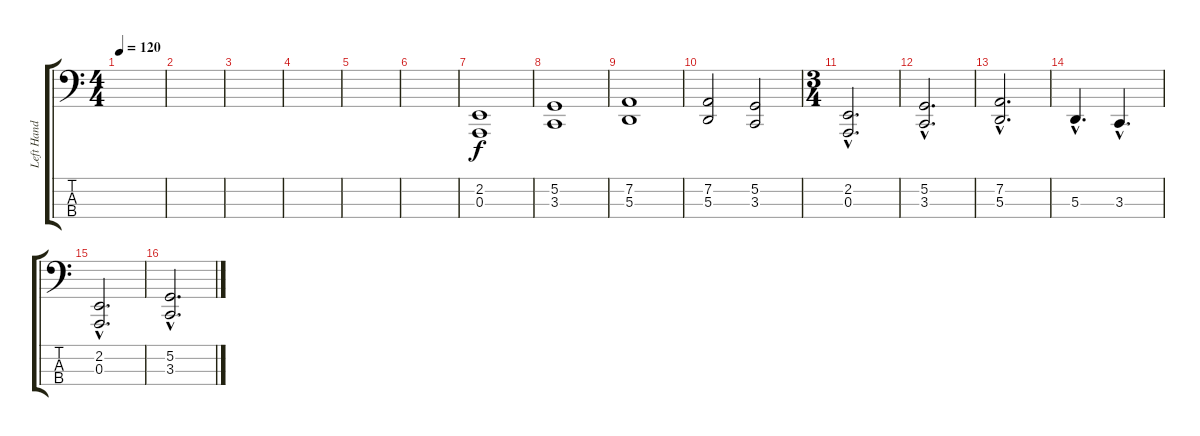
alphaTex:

\track ("Left Hand Piano" "Left Hand ") {instrument acousticgrandpiano}
\staff {score tabs}
\tuning (G2 D2 A1 E1) {hide}
\ts (4 4)
\tempo 120
\clef f4
\ks c
|
|
|
|
|
|
(2.2 0.3).1 |
(5.2 3.3).1 |
(7.2 5.3).1 |
(7.2 5.3).2 (5.2 3.3).2 |
\ts (3 4)
(2.2{hac} 0.3{hac}).2{d} |
(5.2{hac} 3.3{hac}).2{d} |
(7.2{hac} 5.3{hac}).2{d} |
5.3{hac}.4{d} 3.3{hac}.4{d} |
(2.2{hac} 0.3{hac}).2{d} |
(5.2{hac} 3.3{hac}).2{d}
